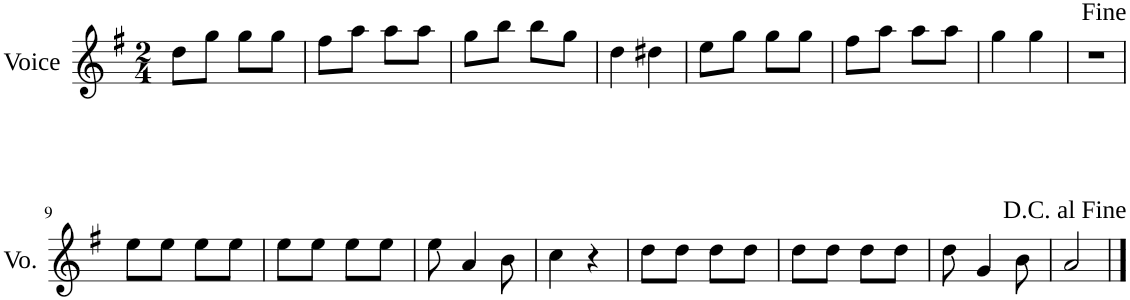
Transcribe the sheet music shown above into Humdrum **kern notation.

**kern
*part1
*staff1
*I"Voice
*I'Vo.
*clefG2
*k[f#]
*M2/4
=1
8dd\L
8gg\J
8gg\L
8gg\J
=2
8ff#\L
8aa\J
8aa\L
8aa\J
=3
8gg\L
8bb\J
8bb\L
8gg\J
=4
4dd\
4dd#X\
=5
8ee\L
8gg\J
8gg\L
8gg\J
=6
8ff#\L
8aa\J
8aa\L
8aa\J
=7
4gg\
4gg\
=8
2r
!LO:TX:a:t=<font face="Times New Roman"/>Fine
!!LO:LB:g=z
=9
8ee\L
8ee\J
8ee\L
8ee\J
=10
8ee\L
8ee\J
8ee\L
8ee\J
=11
8ee\
4a/
8b\
=12
4cc\
4r
=13
8dd\L
8dd\J
8dd\L
8dd\J
=14
8dd\L
8dd\J
8dd\L
8dd\J
=15
8dd\
4g/
8b\
=16
2a/
!LO:TX:a:t=<font face="Times New Roman"/>D.C. al Fine
==
*-
